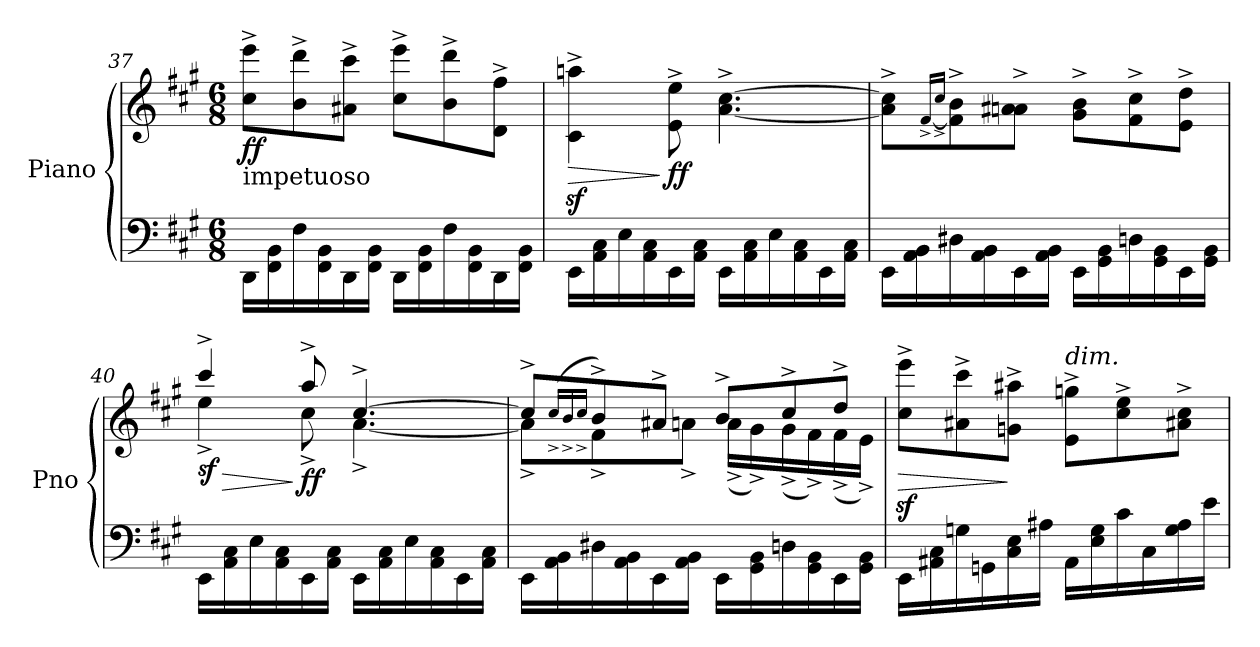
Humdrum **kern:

**kern	**kern	**dynam
*part1	*part1	*part1
*staff2	*staff1	*staff1/2
*I"Piano	*	*
*I'Pno	*	*
*clefF4	*clefG2	*
*k[f#c#g#]	*k[f#c#g#]	*
*M6/8	*M6/8	*
=37	=37	=37
!	!LO:TX:b:t=impetuoso	!
!	!	!LO:DY:b
16DD\LL	8cc#\^ 8eee\^L	ff
16FF#\ 16BB\	.	.
16F#\	8b\^ 8ddd\^	.
16FF#\ 16BB\	.	.
16DD\	8a#X\^ 8ccc#\^J	.
16FF#\ 16BB\JJ	.	.
16DD\LL	8cc#\^ 8eee\^L	.
16FF#\ 16BB\	.	.
16F#\	8b\^ 8ddd\^	.
16FF#\ 16BB\	.	.
16DD\	8d\^ 8ff#\^J	.
16FF#\ 16BB\JJ	.	.
!!LO:PB:g=z
=38	=38	=38
!	!	!LO:HP:b
16EE\LL	4c#\z<^ 4aan\z<^	>
16AA\ 16C#\	.	.
16E\	.	.
16AA\ 16C#\	.	.
!	!	!LO:DY:n=1:b
16EE\	8e\^ 8ee\^	] ff
16AA\ 16C#\JJ	.	.
16EE\LL	[4.a\^ [4.cc#\^	.
16AA\ 16C#\	.	.
16E\	.	.
16AA\ 16C#\	.	.
16EE\	.	.
16AA\ 16C#\JJ	.	.
=39	=39	=39
16EE\LL	8a\]^ 8cc#\]^L	.
16AA\ 16BB\	.	.
.	[16qf#^/LL	.
.	16qcc#^/JJ	.
16D#X\	8f#\]^ 8b\^	.
16AA\ 16BB\	.	.
16EE\	8an\^ 8a#X\^J	.
16AA\ 16BB\JJ	.	.
16EE\LL	8g#\^ 8b\^L	.
16GG#\ 16BB\	.	.
16Dn\	8f#\^ 8cc#\^	.
16GG#\ 16BB\	.	.
16EE\	8e\^ 8dd\^J	.
16GG#\ 16BB\JJ	.	.
=40	=40	=40
!	!	!LO:HP:b
*	*^	*
!	!	!	!LO:DY:n=1:b
16EE\LL	4ccc#^/	4ee^\	> sf
16AA\ 16C#\	.	.	.
16E\	.	.	.
16AA\ 16C#\	.	.	.
!	!	!	!LO:DY:n=2:b
16EE\	8aa^/	8cc#^\	] ff
16AA\ 16C#\JJ	.	.	.
16EE\LL	[4.cc#^/	[4.a^\	.
16AA\ 16C#\	.	.	.
16E\	.	.	.
16AA\ 16C#\	.	.	.
16EE\	.	.	.
16AA\ 16C#\JJ	.	.	.
!!LO:LB:g=z	!!
=41	=41	=41	=41
16EE\LL	8cc#^/L]	8a^\L]	.
16AA\ 16BB\	.	.	.
.	(16qcc#^/LL	.	.
.	16qb^/	.	.
.	16qcc#^/JJ	.	.
16D#X\	8b^/)	8f#^\	.
16AA\ 16BB\	.	.	.
16EE\	8a#X^/J	8an^\J	.
16AA\ 16BB\JJ	.	.	.
16EE\LL	8b^/L	(>16a^\LL	.
16GG#\ 16BB\	.	16g#^\)	.
16Dn\	8cc#^/	(>16g#^\	.
16GG#\ 16BB\	.	16f#^\)	.
16EE\	8dd^/J	(>16f#^\	.
16GG#\ 16BB\JJ	.	16e^\JJ)	.
=42	=42	=42	=42
!	!LO:TX:a:i:t=stretto	!	!
!	!LO:TX:a:i:t=99	!	!
!	!	!	!LO:HP:b
*	*v	*v	*
16EE\LL	8cc#\z<^ 8eee\z<^L	>
16AA#X\ 16C#\	.	.
16Gn\	8a#X\^ 8ccc#\^	.
16GGn\	.	.
16C#\ 16E\	8gn\^ 8aa#X\^J	]
16A#X\JJ	.	.
!	!LO:TX:a:i:t=dim.	!
16AA#\LL	8e\^ 8ggn\^L	.
16E\ 16G\	.	.
16c#\	8cc#\^ 8ee\^	.
16C#\	.	.
16G\ 16A#\	8a#X\^ 8cc#\^J	.
16e\JJ	.	.
=	=	=
*-	*-	*-
